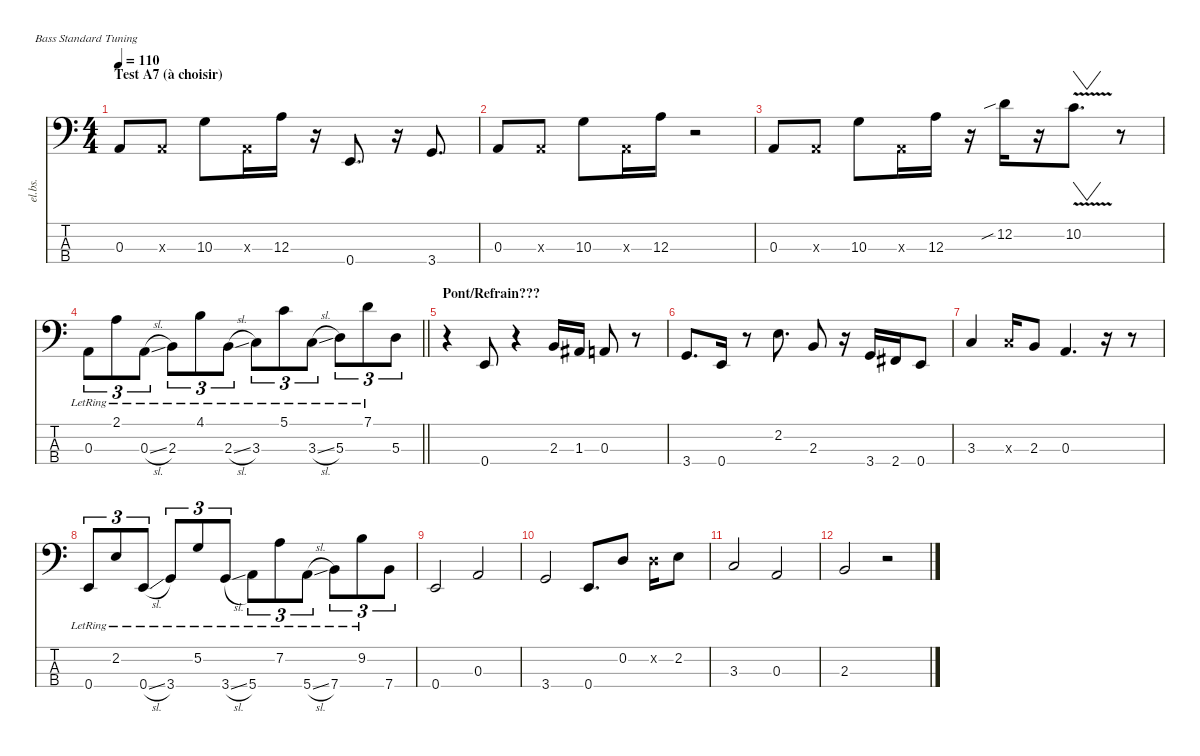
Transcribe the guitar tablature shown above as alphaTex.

\defaultSystemsLayout 4
\hideDynamics
\bracketExtendMode nobrackets
\otherSystemsTrackNameOrientation horizontal
\track ("Seb" "el.bs.") {instrument electricbassfinger}
\staff {score tabs}
\tuning (G2 D2 A1 E1)
\ts (4 4)
\section ("" "Test A7 (à choisir)")
\tempo 110
\clef f4
\ks c
0.3.8{dy f instrument slapbass2} 0.3{x}.8 10.3.8 0.3{x}.16 12.3.16 r.16 0.4.8{d} r.16 3.4.8{d} |
0.3.8 0.3{x}.8 10.3.8 0.3{x}.16 12.3.16 r.2 |
0.3.8 0.3{x}.8 10.3.8 0.3{x}.16 12.3.16 r.16 12.2{sib}.16 r.16 10.2{v}.8{vw d} r.8 |
\barLineRight lightlight
0.3{lr}.8{tu (3 2) instrument electricbassfinger} 2.1{lr}.8{tu (3 2)} 0.3{sl lr}.8{tu (3 2)} 2.3{lr}.8{tu (3 2)} 4.1{lr}.8{tu (3 2)} 2.3{sl lr}.8{tu (3 2)} 3.3{lr}.8{tu (3 2)} 5.1{lr}.8{tu (3 2)} 3.3{sl lr}.8{tu (3 2)} 5.3{lr}.8{tu (3 2)} 7.1{lr}.8{tu (3 2)} 5.3.8{tu (3 2)} |
\section ("" "Pont/Refrain???")
r.4 0.4.8 r.4 2.3.16 1.3{acc #}.16 0.3.8 r.8 |
3.4.8{d} 0.4.16 r.8 2.2.8{d} 2.3.8 r.16 3.4.16 2.4{acc #}.16 0.4.8 |
3.3.4 3.3{x}.16 2.3.8 0.3.4{d} r.16 r.8 |
0.4{lr}.8{tu (3 2)} 2.2{lr}.8{tu (3 2)} 0.4{sl lr}.8{tu (3 2)} 3.4{lr}.8{tu (3 2)} 5.2{lr}.8{tu (3 2)} 3.4{sl lr}.8{tu (3 2)} 5.4{lr}.8{tu (3 2)} 7.2{lr}.8{tu (3 2)} 5.4{sl lr}.8{tu (3 2)} 7.4{lr}.8{tu (3 2)} 9.2{lr}.8{tu (3 2)} 7.4.8{tu (3 2)} |
0.4.2 0.3.2 |
3.4.2 0.4.8{d} 0.2.8 0.2{x}.16 2.2.8 |
3.3.2 0.3.2 |
2.3.2 r.2
